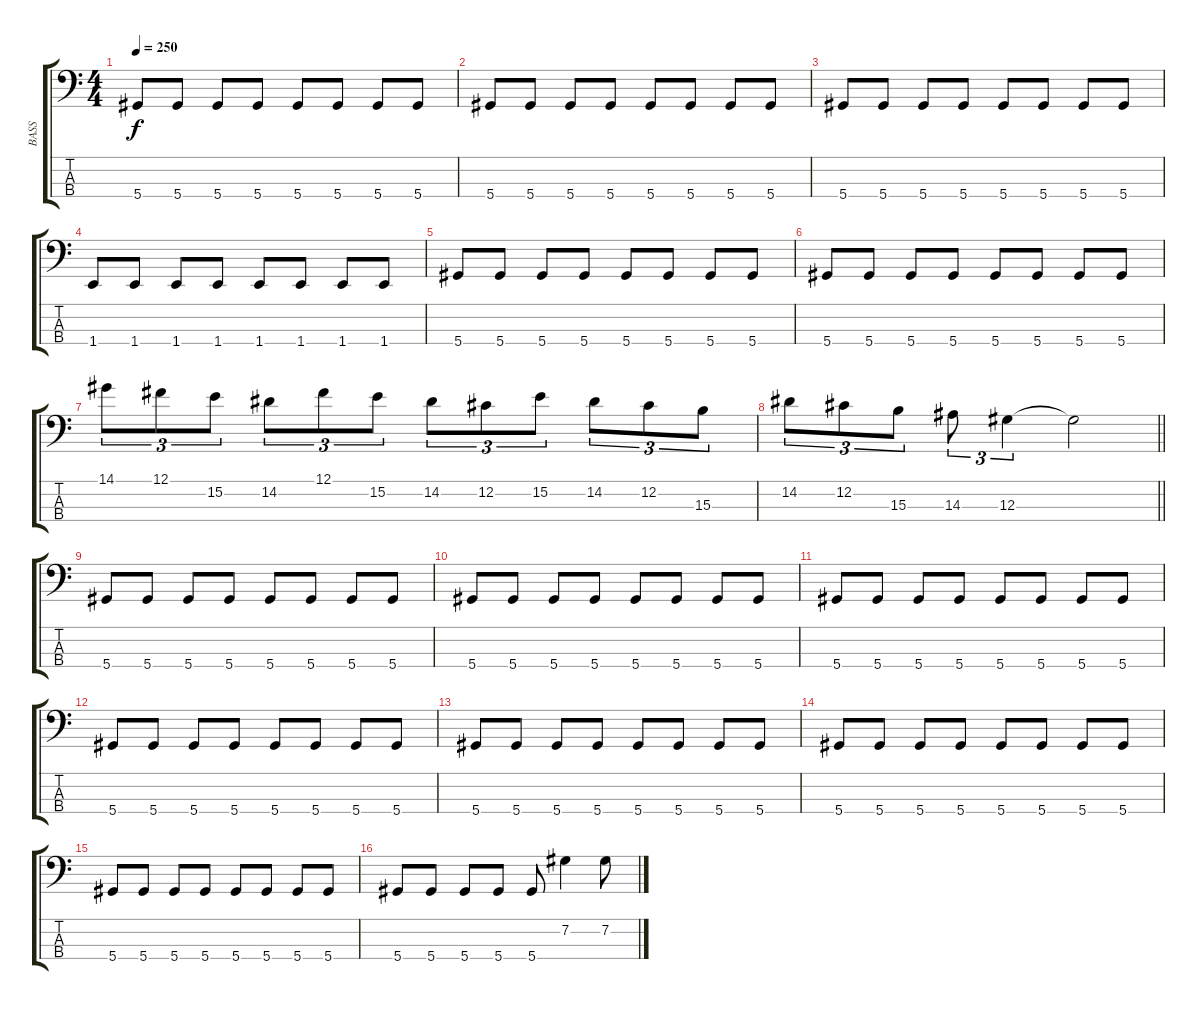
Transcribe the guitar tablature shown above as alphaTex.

\track ("BASS" "BASS") {instrument electricbassfinger}
\staff {score tabs}
\tuning (Gb2 Db2 Ab1 Eb1) {hide}
\ts (4 4)
\tempo 250
\clef f4
\ks aminor
5.4.8{dy f} 5.4.8 5.4.8 5.4.8 5.4.8 5.4.8 5.4.8 5.4.8 |
5.4.8 5.4.8 5.4.8 5.4.8 5.4.8 5.4.8 5.4.8 5.4.8 |
5.4.8 5.4.8 5.4.8 5.4.8 5.4.8 5.4.8 5.4.8 5.4.8 |
1.4.8 1.4.8 1.4.8 1.4.8 1.4.8 1.4.8 1.4.8 1.4.8 |
5.4.8 5.4.8 5.4.8 5.4.8 5.4.8 5.4.8 5.4.8 5.4.8 |
5.4.8 5.4.8 5.4.8 5.4.8 5.4.8 5.4.8 5.4.8 5.4.8 |
14.1.8{tu (3 2)} 12.1.8{tu (3 2)} 15.2.8{tu (3 2)} 14.2.8{tu (3 2)} 12.1.8{tu (3 2)} 15.2.8{tu (3 2)} 14.2.8{tu (3 2)} 12.2.8{tu (3 2)} 15.2.8{tu (3 2)} 14.2.8{tu (3 2)} 12.2.8{tu (3 2)} 15.3.8{tu (3 2)} |
\barLineRight lightlight
14.2.8{tu (3 2)} 12.2.8{tu (3 2)} 15.3.8{tu (3 2)} 14.3.8{tu (3 2)} 12.3.4{tu (3 2)} 12.3{t}.2 |
5.4.8 5.4.8 5.4.8 5.4.8 5.4.8 5.4.8 5.4.8 5.4.8 |
5.4.8 5.4.8 5.4.8 5.4.8 5.4.8 5.4.8 5.4.8 5.4.8 |
5.4.8 5.4.8 5.4.8 5.4.8 5.4.8 5.4.8 5.4.8 5.4.8 |
5.4.8 5.4.8 5.4.8 5.4.8 5.4.8 5.4.8 5.4.8 5.4.8 |
5.4.8 5.4.8 5.4.8 5.4.8 5.4.8 5.4.8 5.4.8 5.4.8 |
5.4.8 5.4.8 5.4.8 5.4.8 5.4.8 5.4.8 5.4.8 5.4.8 |
5.4.8 5.4.8 5.4.8 5.4.8 5.4.8 5.4.8 5.4.8 5.4.8 |
5.4.8 5.4.8 5.4.8 5.4.8 5.4.8 7.2.4 7.2.8
